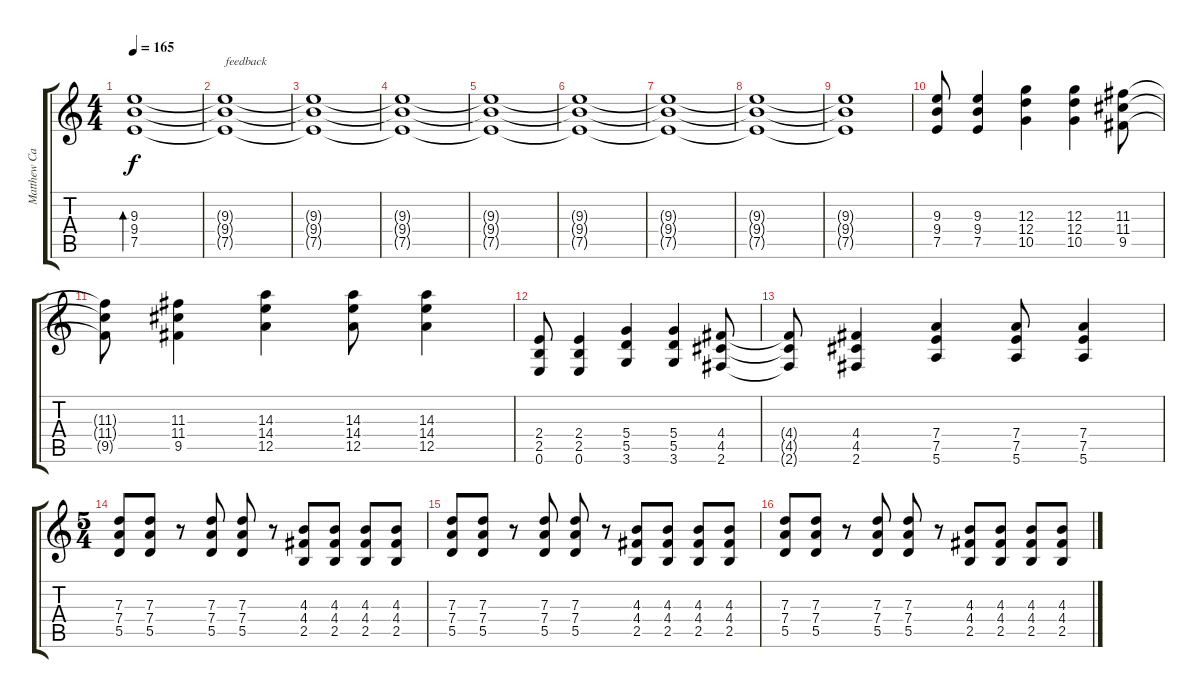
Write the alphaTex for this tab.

\track ("Matthew Caws (guitar)" "Matthew Ca") {instrument overdrivenguitar}
\staff {score tabs}
\tuning (E4 B3 G3 D3 A2 E2) {hide}
\ts (4 4)
\tempo 165
\clef g2
\ks c
(9.3 9.4 7.5).1{bd 120 dy f instrument overdrivenguitar} |
(9.3{t} 9.4{t} 7.5{t}).1{txt "feedback"} |
(9.3{t} 9.4{t} 7.5{t}).1 |
(9.3{t} 9.4{t} 7.5{t}).1 |
(9.3{t} 9.4{t} 7.5{t}).1 |
(9.3{t} 9.4{t} 7.5{t}).1 |
(9.3{t} 9.4{t} 7.5{t}).1 |
(9.3{t} 9.4{t} 7.5{t}).1 |
(9.3{t} 9.4{t} 7.5{t}).1 |
(9.3 9.4 7.5).8 (9.3 9.4 7.5).4 (12.3 12.4 10.5).4 (12.3 12.4 10.5).4 (11.3 11.4 9.5).8 |
(11.3{t} 11.4{t} 9.5{t}).8 (11.3 11.4 9.5).4 (14.3 14.4 12.5).4 (14.3 14.4 12.5).8 (14.3 14.4 12.5).4 |
(2.4 2.5 0.6).8 (2.4 2.5 0.6).4 (5.4 5.5 3.6).4 (5.4 5.5 3.6).4 (4.4 4.5 2.6).8 |
(4.4{t} 4.5{t} 2.6{t}).8 (4.4 4.5 2.6).4 (7.4 7.5 5.6).4 (7.4 7.5 5.6).8 (7.4 7.5 5.6).4 |
\ts (5 4)
(7.3 7.4 5.5).8 (7.3 7.4 5.5).8 r.8 (7.3 7.4 5.5).8 (7.3 7.4 5.5).8 r.8 (4.3 4.4 2.5).8 (4.3 4.4 2.5).8 (4.3 4.4 2.5).8 (4.3 4.4 2.5).8 |
(7.3 7.4 5.5).8 (7.3 7.4 5.5).8 r.8 (7.3 7.4 5.5).8 (7.3 7.4 5.5).8 r.8 (4.3 4.4 2.5).8 (4.3 4.4 2.5).8 (4.3 4.4 2.5).8 (4.3 4.4 2.5).8 |
(7.3 7.4 5.5).8 (7.3 7.4 5.5).8 r.8 (7.3 7.4 5.5).8 (7.3 7.4 5.5).8 r.8 (4.3 4.4 2.5).8 (4.3 4.4 2.5).8 (4.3 4.4 2.5).8 (4.3 4.4 2.5).8
